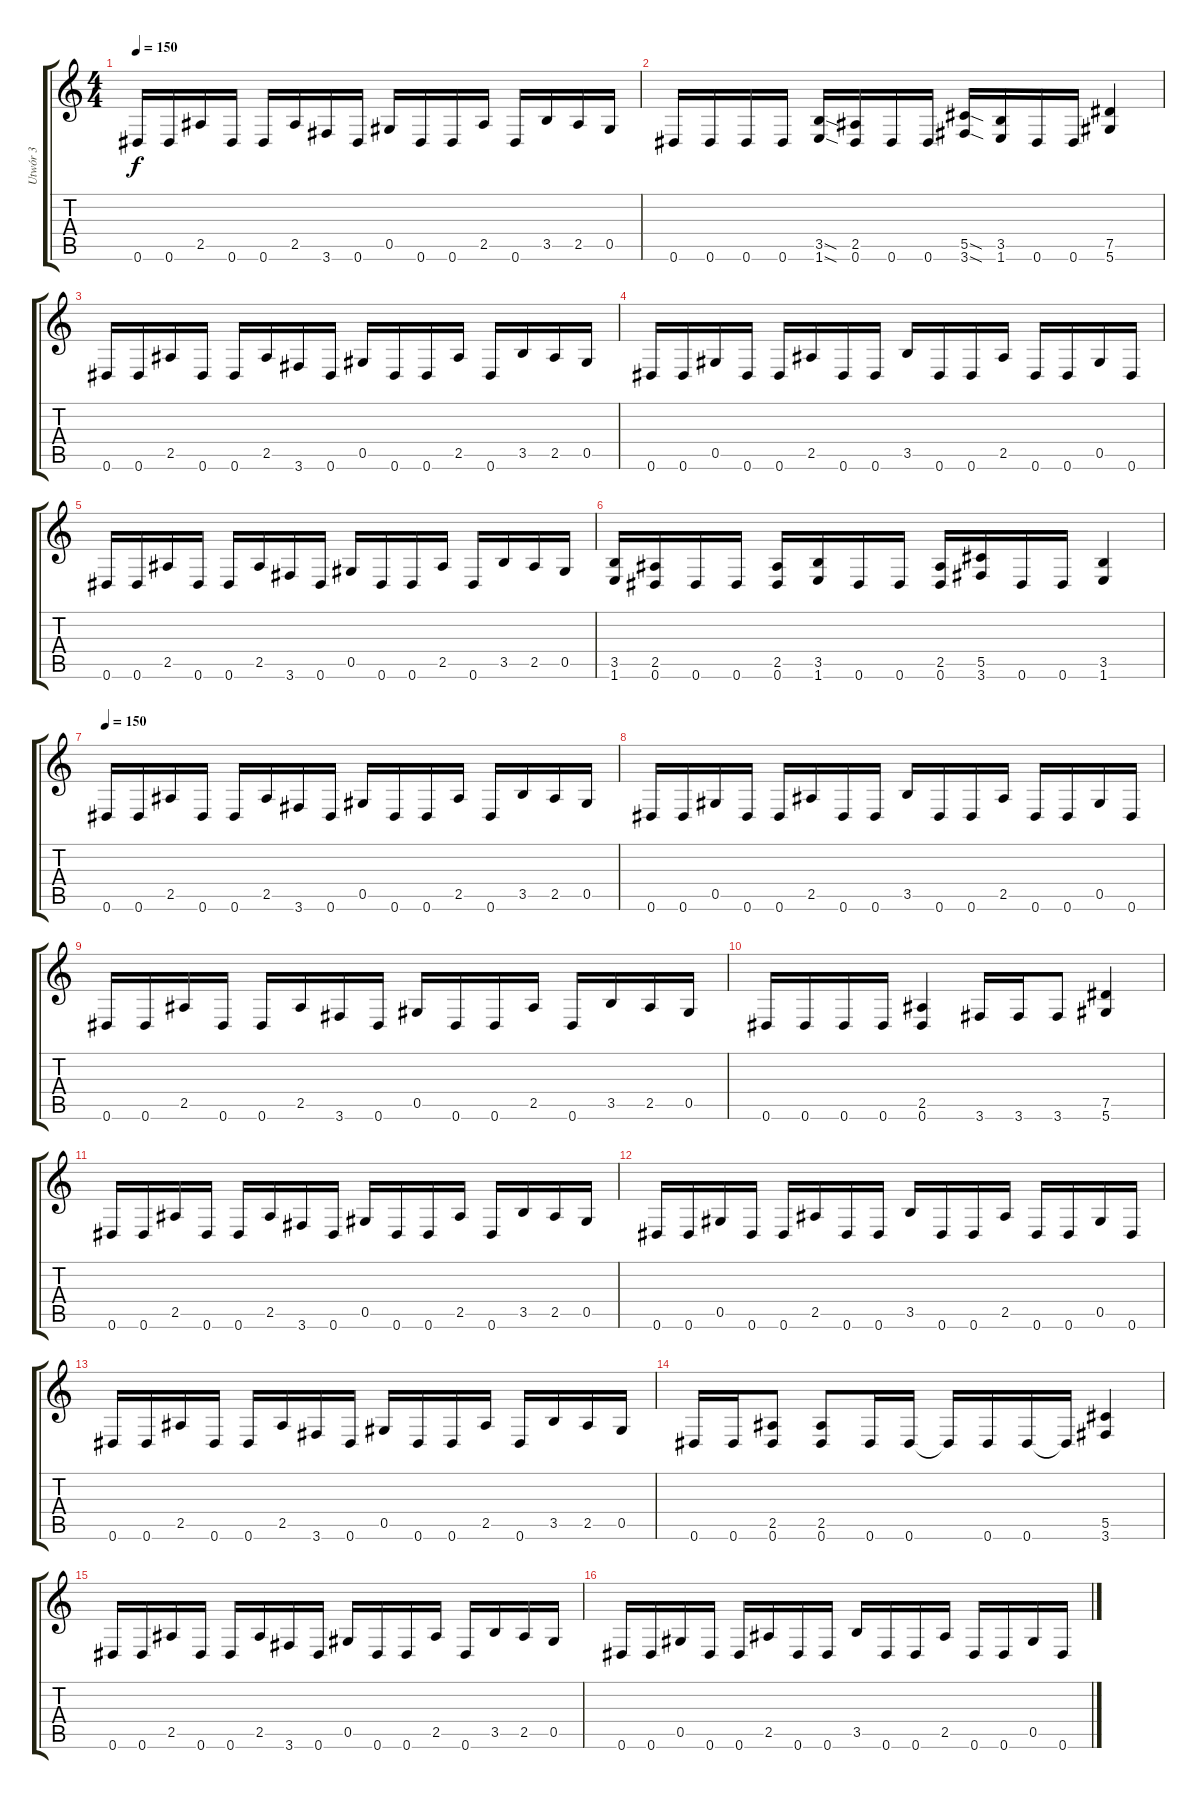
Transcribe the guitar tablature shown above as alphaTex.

\track ("Utwór 3" "Utwór 3") {instrument overdrivenguitar}
\staff {score tabs}
\tuning (Eb4 Bb3 Gb3 Db3 Ab2 Eb2) {hide}
\ts (4 4)
\tempo 150
\clef g2
\ks c
0.6.16{dy f} 0.6.16 2.5.16 0.6.16 0.6.16 2.5.16 3.6.16 0.6.16 0.5.16 0.6.16 0.6.16 2.5.16 0.6.16 3.5.16 2.5.16 0.5.16 |
0.6.16 0.6.16 0.6.16 0.6.16 (3.5{sod} 1.6{sod}).16 (2.5 0.6).16 0.6.16 0.6.16 (5.5{sod} 3.6{sod}).16 (3.5 1.6).16 0.6.16 0.6.16 (7.5 5.6).4 |
0.6.16 0.6.16 2.5.16 0.6.16 0.6.16 2.5.16 3.6.16 0.6.16 0.5.16 0.6.16 0.6.16 2.5.16 0.6.16 3.5.16 2.5.16 0.5.16 |
0.6.16 0.6.16 0.5.16 0.6.16 0.6.16 2.5.16 0.6.16 0.6.16 3.5.16 0.6.16 0.6.16 2.5.16 0.6.16 0.6.16 0.5.16 0.6.16 |
0.6.16 0.6.16 2.5.16 0.6.16 0.6.16 2.5.16 3.6.16 0.6.16 0.5.16 0.6.16 0.6.16 2.5.16 0.6.16 3.5.16 2.5.16 0.5.16 |
(3.5 1.6).16 (2.5 0.6).16 0.6.16 0.6.16 (2.5 0.6).16 (3.5 1.6).16 0.6.16 0.6.16 (2.5 0.6).16 (5.5 3.6).16 0.6.16 0.6.16 (3.5 1.6).4 |
\tempo 150
0.6.16 0.6.16 2.5.16 0.6.16 0.6.16 2.5.16 3.6.16 0.6.16 0.5.16 0.6.16 0.6.16 2.5.16 0.6.16 3.5.16 2.5.16 0.5.16 |
0.6.16 0.6.16 0.5.16 0.6.16 0.6.16 2.5.16 0.6.16 0.6.16 3.5.16 0.6.16 0.6.16 2.5.16 0.6.16 0.6.16 0.5.16 0.6.16 |
0.6.16 0.6.16 2.5.16 0.6.16 0.6.16 2.5.16 3.6.16 0.6.16 0.5.16 0.6.16 0.6.16 2.5.16 0.6.16 3.5.16 2.5.16 0.5.16 |
0.6.16 0.6.16 0.6.16 0.6.16 (2.5 0.6).4 3.6.16 3.6.16 3.6.8 (7.5 5.6).4 |
0.6.16 0.6.16 2.5.16 0.6.16 0.6.16 2.5.16 3.6.16 0.6.16 0.5.16 0.6.16 0.6.16 2.5.16 0.6.16 3.5.16 2.5.16 0.5.16 |
0.6.16 0.6.16 0.5.16 0.6.16 0.6.16 2.5.16 0.6.16 0.6.16 3.5.16 0.6.16 0.6.16 2.5.16 0.6.16 0.6.16 0.5.16 0.6.16 |
0.6.16 0.6.16 2.5.16 0.6.16 0.6.16 2.5.16 3.6.16 0.6.16 0.5.16 0.6.16 0.6.16 2.5.16 0.6.16 3.5.16 2.5.16 0.5.16 |
0.6.16 0.6.16 (2.5 0.6).8 (2.5 0.6).8 0.6.16 0.6.16 0.6{t}.16 0.6.16 0.6.16 0.6{t}.16 (5.5 3.6).4 |
0.6.16 0.6.16 2.5.16 0.6.16 0.6.16 2.5.16 3.6.16 0.6.16 0.5.16 0.6.16 0.6.16 2.5.16 0.6.16 3.5.16 2.5.16 0.5.16 |
0.6.16 0.6.16 0.5.16 0.6.16 0.6.16 2.5.16 0.6.16 0.6.16 3.5.16 0.6.16 0.6.16 2.5.16 0.6.16 0.6.16 0.5.16 0.6.16
